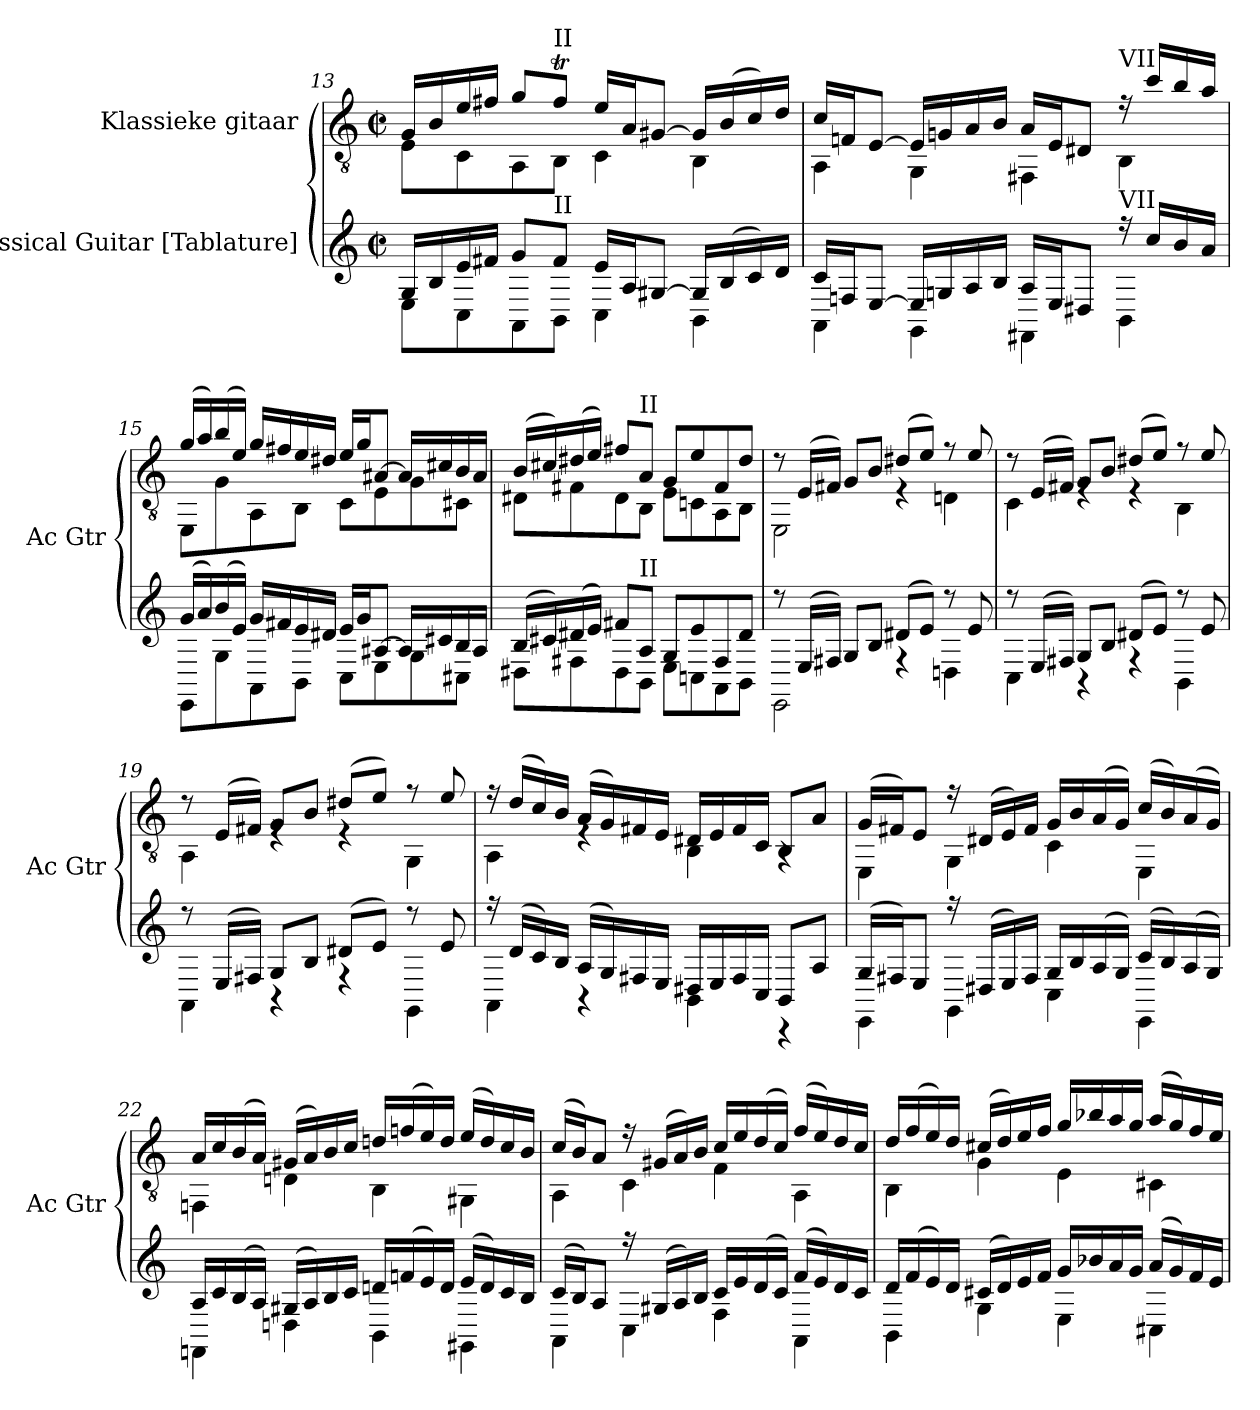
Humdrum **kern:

**kern	**kern
*part2	*part1
*staff2	*staff1
*I"Classical Guitar [Tablature]	*I"Klassieke gitaar
*I'Ac Gtr	*
!!LO:LB:g=z
*	*clefGv2
*k[]	*k[]
*M2/2	*M2/2
*met(c|)	*met(c|)
=13	=13
*^	*^
16G/LL	8E\L	16G/LL	8E\L
16B/	.	16B/	.
16e/	8C\	16e/	8C\
16f#X/JJ	.	16f#X/JJ	.
8g/L	8AA\	8g/L	8AA\
!	!	!LO:TX:a:t=II	!
!LO:TX:a:t=II	!	!	!
8f#/J	8BB\J	8f#t/J	8BB\J
16e/LL	4C\	16e/LL	4C\
16A/J	.	16A/J	.
[8G#X/J	.	[8G#X/J	.
16G#/LL]	4BB\	16G#/LL]	4BB\
(16B/	.	(16B/	.
16c/)	.	16c/)	.
16d/JJ	.	16d/JJ	.
=14	=14	=14	=14
16c/LL	4AA\	16c/LL	4AA\
16Fn/J	.	16Fn/J	.
[8E/J	.	[8E/J	.
16E/LL]	4GG\	16E/LL]	4GG\
16Gn/	.	16Gn/	.
16A/	.	16A/	.
16B/JJ	.	16B/JJ	.
16A/LL	4FF#X\	16A/LL	4FF#X\
16E/J	.	16E/J	.
8D#X/J	.	8D#X/J	.
!	!	!LO:TX:a:t=VII	!
!LO:TX:a:t=VII	!	!	!
16r	4BB\	16r	4BB\
16cc/LL	.	16cc/LL	.
16b/	.	16b/	.
16a/JJ	.	16a/JJ	.
=15	=15	=15	=15
(16g/LL	8EE\L	(16g/LL	8EE\L
16a/)	.	16a/)	.
(16b/	8G\	(16b/	8G\
16e/JJ)	.	16e/JJ)	.
16g/LL	8AA\	16g/LL	8AA\
16f#X/	.	16f#X/	.
16e/	8BB\J	16e/	8BB\J
16d#X/JJ	.	16d#X/JJ	.
16e/LL	8C\L	16e/LL	8C\L
16g/J	.	16g/J	.
[8A#X/J	8E\	[8A#X/J	8E\
16A#/LL]	8G\	16A#/LL]	8G\
16c#X/	.	16c#X/	.
16B/	8C#X\J	16B/	8C#X\J
16A#/JJ	.	16A#/JJ	.
!!LO:PB:g=z	!!
=16	=16	=16	=16
(16B/LL	8D#X\L	(16B/LL	8D#X\L
16c#X/)	.	16c#X/)	.
(16d#X/	8F#X\	(16d#X/	8F#X\
16e/JJ)	.	16e/JJ)	.
8f#X/L	8D#\	8f#X/L	8D#\
!	!	!LO:TX:a:t=II	!
!LO:TX:a:t=II	!	!	!
8A/J	8BB\J	8A/J	8BB\J
8G/L	8E\L	8G/L	8E\L
8e/	8Cn\	8e/	8Cn\
8F#/	8AA\	8F#/	8AA\
8d#/J	8BB\J	8d#/J	8BB\J
=17	=17	=17	=17
8r	2EE\	8r	2EE\
(16E/LL	.	(16E/LL	.
16F#X/JJ)	.	16F#X/JJ)	.
8G/L	.	8G/L	.
8B/J	.	8B/J	.
(8d#X/L	4r	(8d#X/L	4rE
8e/J)	.	8e/J)	.
8r	4Dn\	8r	4Dn\
8e/	.	8e/	.
=18	=18	=18	=18
8r	4C\	8r	4C\
(16E/LL	.	(16E/LL	.
16F#X/JJ)	.	16F#X/JJ)	.
8G/L	4r	8G/L	4rE
8B/J	.	8B/J	.
(8d#X/L	4r	(8d#X/L	4rE
8e/J)	.	8e/J)	.
8r	4BB\	8r	4BB\
8e/	.	8e/	.
!!LO:LB:g=z	!!
=19	=19	=19	=19
8r	4AA\	8r	4AA\
(16E/LL	.	(16E/LL	.
16F#X/JJ)	.	16F#X/JJ)	.
8G/L	4r	8G/L	4rE
8B/J	.	8B/J	.
(8d#X/L	4r	(8d#X/L	4rE
8e/J)	.	8e/J)	.
8r	4GG\	8r	4GG\
8e/	.	8e/	.
!!LO:LB:g=z	!!
=20	=20	=20	=20
16r	4AA\	16r	4AA\
(16d/LL	.	(16d/LL	.
16c/)	.	16c/)	.
16B/JJ	.	16B/JJ	.
(16A/LL	4r	(16A/LL	4rE
16G/)	.	16G/)	.
16F#X/	.	16F#X/	.
16E/JJ	.	16E/JJ	.
16D#X/LL	4BB\	16D#X/LL	4BB\
16E/	.	16E/	.
16F#/	.	16F#/	.
16C/JJ	.	16C/JJ	.
8BB/L	4r	8BB/L	4rAA
8A/J	.	8A/J	.
=21	=21	=21	=21
(16G/LL	4EE\	(16G/LL	4EE\
16F#X/J)	.	16F#X/J)	.
8E/J	.	8E/J	.
16r	4GG\	16r	4GG\
(16D#X/LL	.	(16D#X/LL	.
16E/)	.	16E/)	.
16F#/JJ	.	16F#/JJ	.
16G/LL	4C\	16G/LL	4C\
16B/	.	16B/	.
(16A/	.	(16A/	.
16G/JJ)	.	16G/JJ)	.
(16c/LL	4EE\	(16c/LL	4EE\
16B/)	.	16B/)	.
(16A/	.	(16A/	.
16G/JJ)	.	16G/JJ)	.
!!LO:LB:g=z	!!
=22	=22	=22	=22
16A/LL	4FFn\	16A/LL	4FFn\
16c/	.	16c/	.
(16B/	.	(16B/	.
16A/JJ)	.	16A/JJ)	.
(16G#X/LL	4Dn\	(16G#X/LL	4Dn\
16A/)	.	16A/)	.
16B/	.	16B/	.
16c/JJ	.	16c/JJ	.
16dn/LL	4BB\	16dn/LL	4BB\
(16fn/	.	(16fn/	.
16e/)	.	16e/)	.
16d/JJ	.	16d/JJ	.
(16e/LL	4GG#X\	(16e/LL	4GG#X\
16d/)	.	16d/)	.
16c/	.	16c/	.
16B/JJ	.	16B/JJ	.
!!LO:PB:g=z	!!
=23	=23	=23	=23
(16c/LL	4AA\	(16c/LL	4AA\
16B/J)	.	16B/J)	.
8A/J	.	8A/J	.
16r	4C\	16r	4C\
(16G#X/LL	.	(16G#X/LL	.
16A/)	.	16A/)	.
16B/JJ	.	16B/JJ	.
16c/LL	4F\	16c/LL	4F\
16e/	.	16e/	.
(16d/	.	(16d/	.
16c/JJ)	.	16c/JJ)	.
(16f/LL	4AA\	(16f/LL	4AA\
16e/)	.	16e/)	.
16d/	.	16d/	.
16c/JJ	.	16c/JJ	.
=24	=24	=24	=24
16d/LL	4BB\	16d/LL	4BB\
(16f/	.	(16f/	.
16e/)	.	16e/)	.
16d/JJ	.	16d/JJ	.
(16c#X/LL	4G\	(16c#X/LL	4G\
16d/)	.	16d/)	.
16e/	.	16e/	.
16f/JJ	.	16f/JJ	.
16g/LL	4E\	16g/LL	4E\
16b-X/	.	16b-X/	.
16a/	.	16a/	.
16g/JJ	.	16g/JJ	.
(16a/LL	4C#X\	(16a/LL	4C#X\
16g/)	.	16g/)	.
16f/	.	16f/	.
16e/JJ	.	16e/JJ	.
*v	*v	*	*
*	*v	*v
=	=
*-	*-
